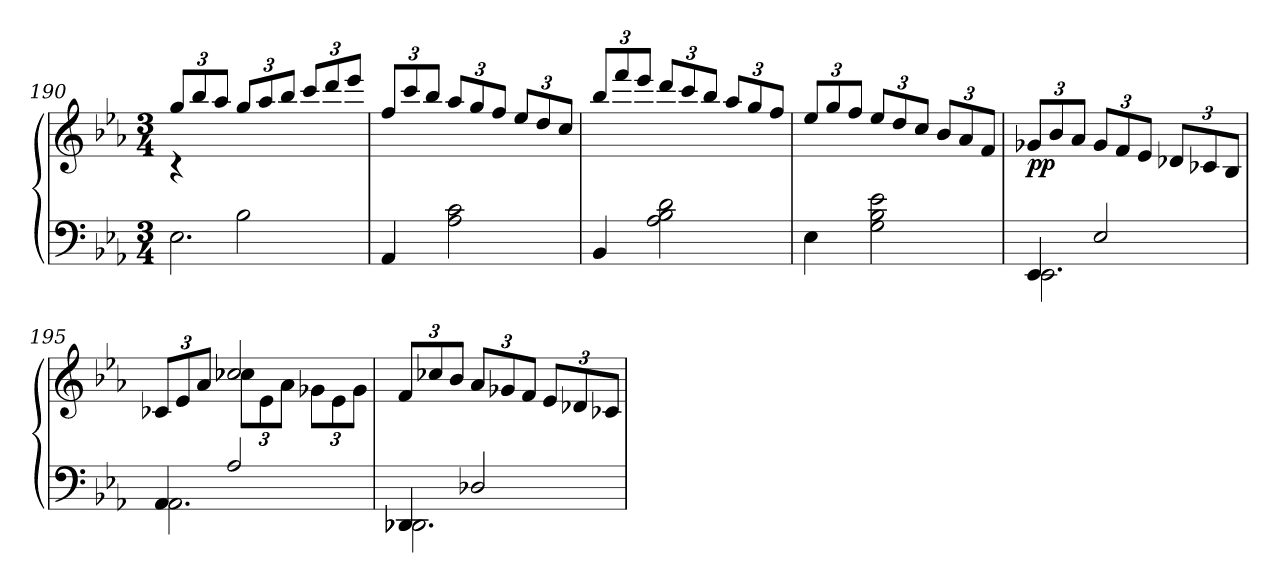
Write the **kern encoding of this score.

**kern	**kern	**dynam
*part1	*part1	*part1
*staff2	*staff1	*staff1/2
*clefF4	*clefG2	*
*k[b-e-a-]	*k[b-e-a-]	*
*E-:	*E-:	*
*M3/4	*M3/4	*
=190	=190	=190
*^	*	*
*	*	*Xbrackettup	*
*	*	*^	*
4ryy	2.E-\	12gg/L	4rc	.
.	.	12bb-/	.	.
.	.	12aa-/J	.	.
2B-\	.	12gg/L	2ryy	.
.	.	12aa-/	.	.
.	.	12bb-/J	.	.
.	.	12ccc/L	.	.
.	.	12ddd/	.	.
.	.	12eee-/J	.	.
*v	*v	*	*	*
*	*v	*v	*
!!LO:PB:g=z
=191	=191	=191
4AA-/	12ff/L	.
.	12ccc/	.
.	12bb-/J	.
2A-\ 2c\	12aa-/L	.
.	12gg/	.
.	12ff/J	.
.	12ee-/L	.
.	12dd/	.
.	12cc/J	.
=192	=192	=192
4BB-/	12bb-/L	.
.	12fff/	.
.	12eee-/J	.
2A-\ 2B-\ 2d\	12ddd/L	.
.	12ccc/	.
.	12bb-/J	.
.	12aa-/L	.
.	12gg/	.
.	12ff/J	.
=193	=193	=193
4E-\	12ee-/L	.
.	12gg/	.
.	12ff/J	.
2G\ 2B-\ 2e-\	12ee-/L	.
.	12dd/	.
.	12cc/J	.
.	12b-/L	.
.	12a-/	.
.	12f/J	.
=194	=194	=194
*^	*	*
!	!	!	!LO:DY:b
4EE-/	2.EE-\	12g-X/L	pp
.	.	12b-/	.
.	.	12a-/J	.
2E-/	.	12g-/L	.
.	.	12f/	.
.	.	12e-/J	.
.	.	12d-X/L	.
.	.	12c-X/	.
.	.	12B-/J	.
!!LO:LB:g=z
=195	=195	=195	=195
*	*	*^	*
4AA-/	2.AA-\	12c-X/L	4ryy	.
.	.	12e-/	.	.
.	.	12a-/J	.	.
2A-/	.	2cc-X/	12cc-\L	.
.	.	.	12e-\	.
.	.	.	12a-\J	.
.	.	.	12g-X\L	.
.	.	.	12e-\	.
.	.	.	12g-\J	.
*	*	*v	*v	*
=196	=196	=196	=196
4DD-X/	2.DD-\	12f/L	.
.	.	12cc-X/	.
.	.	12b-/J	.
2D-X/	.	12a-/L	.
.	.	12g-X/	.
.	.	12f/J	.
.	.	12e-/L	.
.	.	12d-X/	.
.	.	12c-X/J	.
*v	*v	*	*
=	=	=
*-	*-	*-
